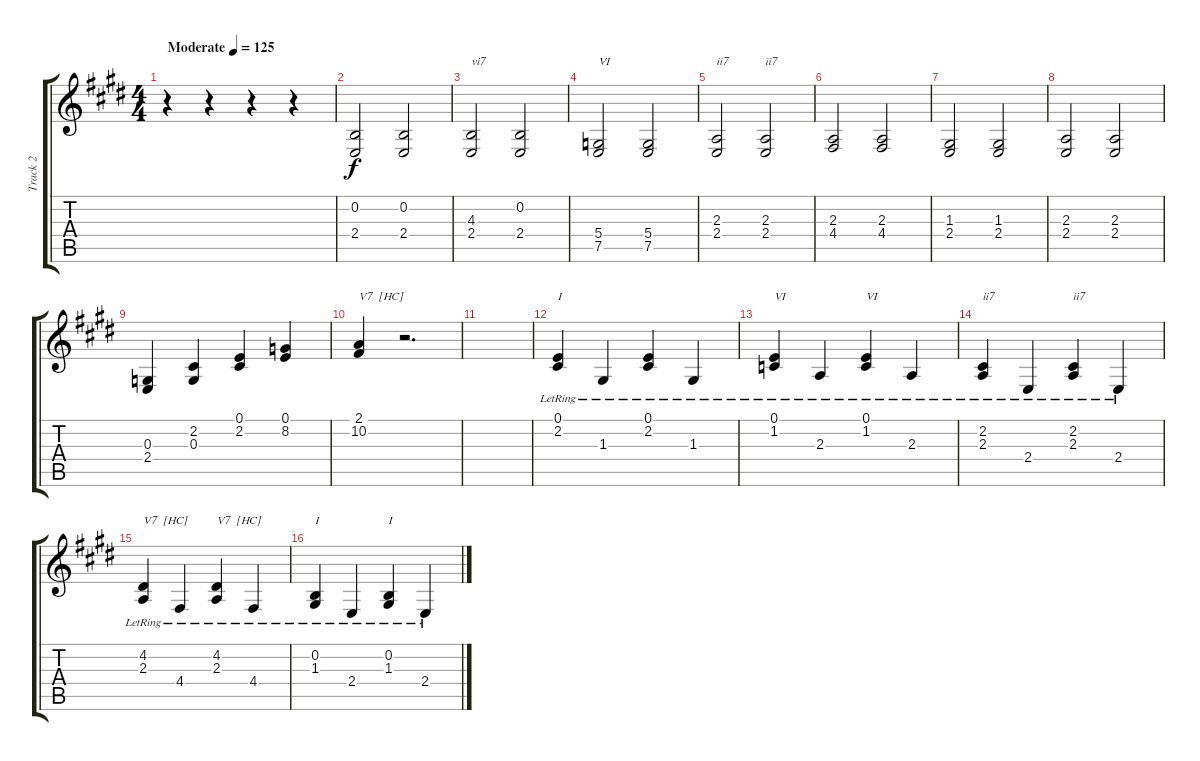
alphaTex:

\track ("Track 2" "Track 2") {instrument viola}
\staff {score tabs}
\tuning (E4 B3 G3 D3 A2 E2) {hide}
\ts (4 4)
\tempo (125 "Moderate")
\clef g2
\ks e
r.4{dy f instrument viola} r.4 r.4 r.4 |
(0.2 2.4).2 (0.2 2.4).2 |
(4.3 2.4).2{txt "vi7"} (0.2 2.4).2 |
(5.4 7.5).2{txt "VI"} (5.4 7.5).2 |
(2.3 2.4).2{txt "ii7"} (2.3 2.4).2{txt "ii7"} |
(2.3 4.4).2 (2.3 4.4).2 |
(1.3 2.4).2 (1.3 2.4).2 |
(2.3 2.4).2 (2.3 2.4).2 |
(0.3 2.4).4 (2.2 0.3).4 (0.1 2.2).4 (0.1 8.2).4 |
(2.1 10.2).4{txt "V7  [HC]"} r.2{d} |
|
(0.1{lr} 2.2{lr}).4{txt "I"} 1.3{lr}.4 (0.1{lr} 2.2{lr}).4 1.3{lr}.4 |
(0.1{lr} 1.2{lr}).4{txt "VI"} 2.3{lr}.4 (0.1{lr} 1.2{lr}).4{txt "VI"} 2.3{lr}.4 |
(2.2{lr} 2.3{lr}).4{txt "ii7"} 2.4{lr}.4 (2.2{lr} 2.3{lr}).4{txt "ii7"} 2.4{lr}.4 |
(4.2{lr} 2.3{lr}).4{txt "V7  [HC]"} 4.4{lr}.4 (4.2{lr} 2.3{lr}).4{txt "V7  [HC]"} 4.4{lr}.4 |
(0.2{lr} 1.3{lr}).4{txt "I"} 2.4{lr}.4 (0.2{lr} 1.3{lr}).4{txt "I"} 2.4{lr}.4
